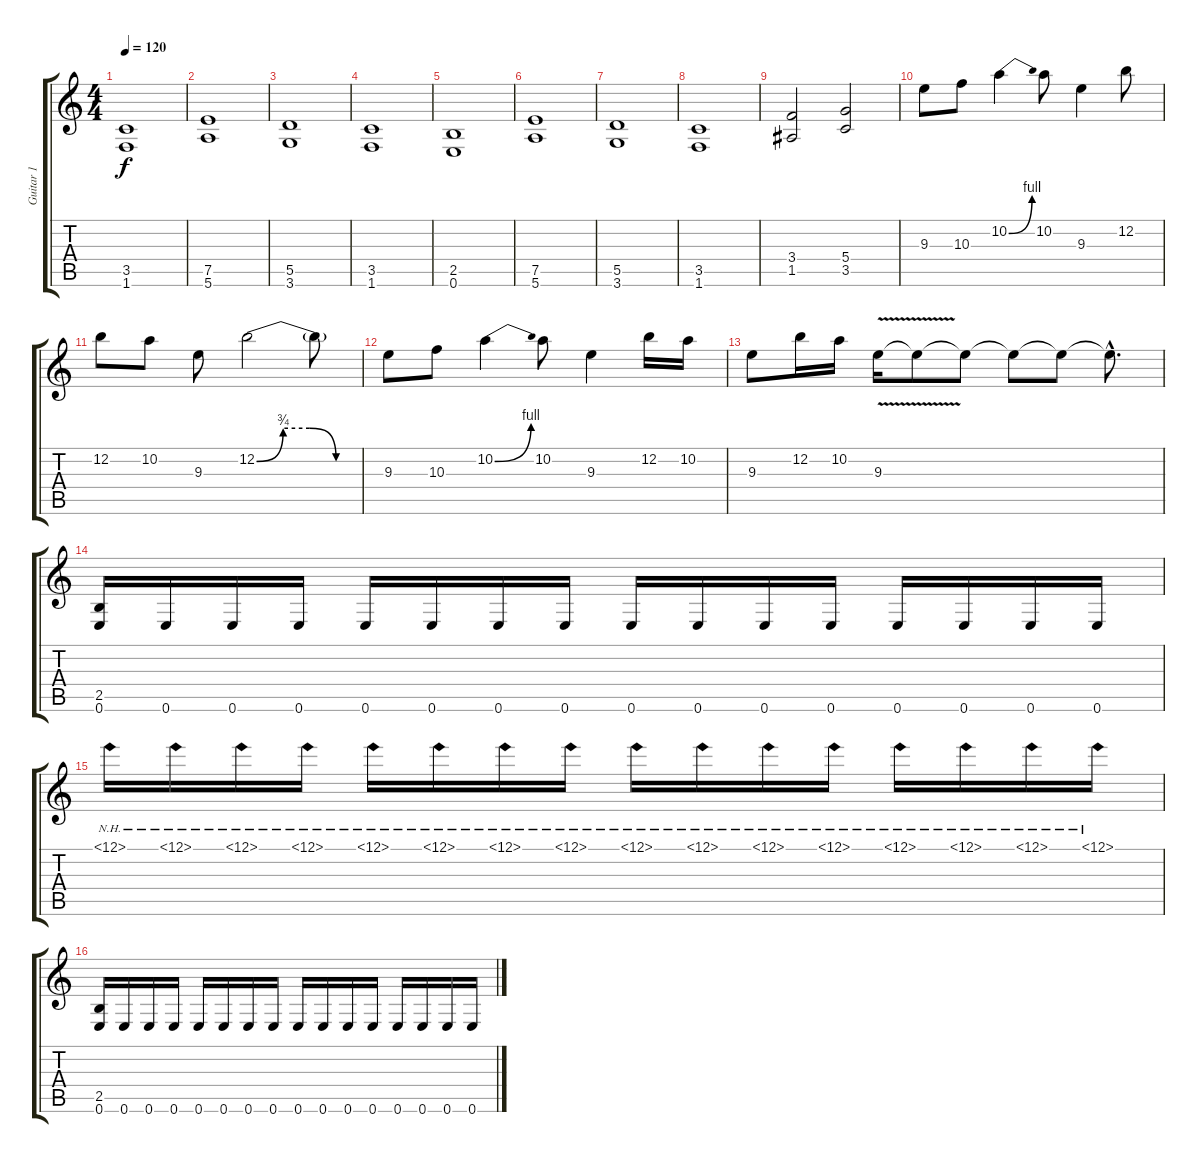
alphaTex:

\track ("Guitar 1" "Guitar 1") {instrument distortionguitar}
\staff {score tabs}
\tuning (E4 B3 G3 D3 A2 E2) {hide}
\ts (4 4)
\tempo 120
\clef g2
\ks c
(3.5 1.6).1{dy f} |
(7.5 5.6).1 |
(5.5 3.6).1 |
(3.5 1.6).1 |
(2.5 0.6).1 |
(7.5 5.6).1 |
(5.5 3.6).1 |
(3.5 1.6).1 |
(3.4 1.5).2 (5.4 3.5).2 |
9.3.8 10.3.8 10.2{be (bend 0 0 60 4)}.4 10.2.8 9.3.4 12.2.8 |
12.2.8 10.2.8 9.3.8 12.2{be (custom 0 0 15 3 30 3 45 0 60 0)}.2 12.2{t}.8 |
9.3.8 10.3.8 10.2{be (bend 0 0 60 4)}.4 10.2.8 9.3.4 12.2.16 10.2.16 |
9.3.8 12.2.16 10.2.16 9.3{v}.16 9.3{t}.8 9.3{t}.8 9.3{t}.8 9.3{t}.8 9.3{hac t}.8{d} |
(2.5 0.6).16 0.6.16 0.6.16 0.6.16 0.6.16 0.6.16 0.6.16 0.6.16 0.6.16 0.6.16 0.6.16 0.6.16 0.6.16 0.6.16 0.6.16 0.6.16 |
12.1{nh}.16 12.1{nh}.16 12.1{nh}.16 12.1{nh}.16 12.1{nh}.16 12.1{nh}.16 12.1{nh}.16 12.1{nh}.16 12.1{nh}.16 12.1{nh}.16 12.1{nh}.16 12.1{nh}.16 12.1{nh}.16 12.1{nh}.16 12.1{nh}.16 12.1{nh}.16 |
(2.5 0.6).16 0.6.16 0.6.16 0.6.16 0.6.16 0.6.16 0.6.16 0.6.16 0.6.16 0.6.16 0.6.16 0.6.16 0.6.16 0.6.16 0.6.16 0.6.16
